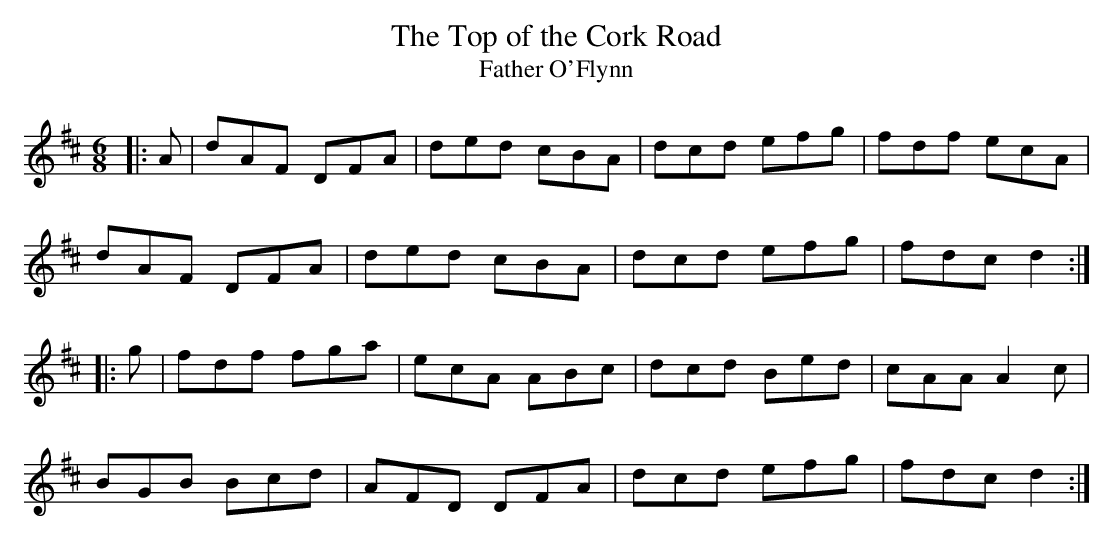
X:1
T:Top of the Cork Road, The
T:Father O'Flynn
M:6/8
K:D
|:A|dAF DFA|ded cBA|dcd efg|fdf ecA|
dAF DFA|ded cBA|dcd efg|fdc d2:|
|:g|fdf fga|ecA ABc|dcd Bed|cAA A2c|
BGB Bcd|AFD DFA|dcd efg|fdc d2:|
